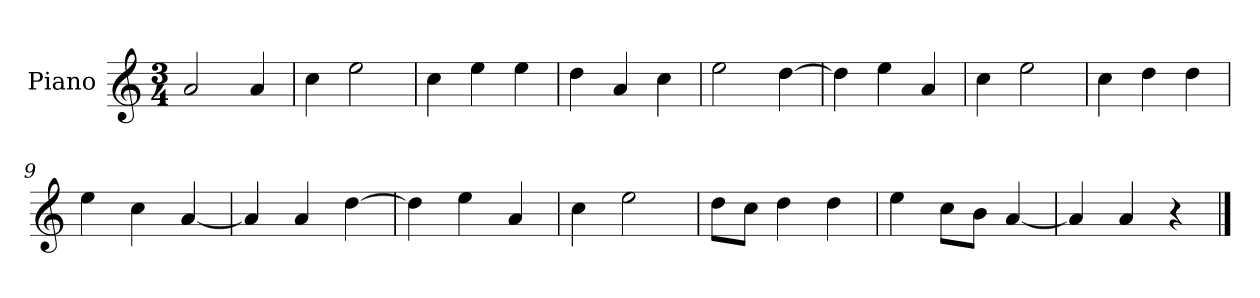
**kern
*part1
*staff1
*I"Piano
*I'P-no
*clefG2
*k[]
*M3/4
*MM175
=1
2a/
4a/
=2
4cc\
2ee\
=3
4cc\
4ee\
4ee\
=4
4dd\
4a/
4cc\
=5
2ee\
[4dd\
=6
4dd\]
4ee\
4a/
=7
4cc\
2ee\
=8
4cc\
4dd\
4dd\
=9
4ee\
4cc\
[4a/
=10
4a/]
4a/
[4dd\
=11
4dd\]
4ee\
4a/
=12
4cc\
2ee\
!!LO:LB:g=z
=13
8dd\L
8cc\J
4dd\
4dd\
=14
4ee\
8cc\L
8b\J
[4a/
=15
4a/]
4a/
4r
==
*-
